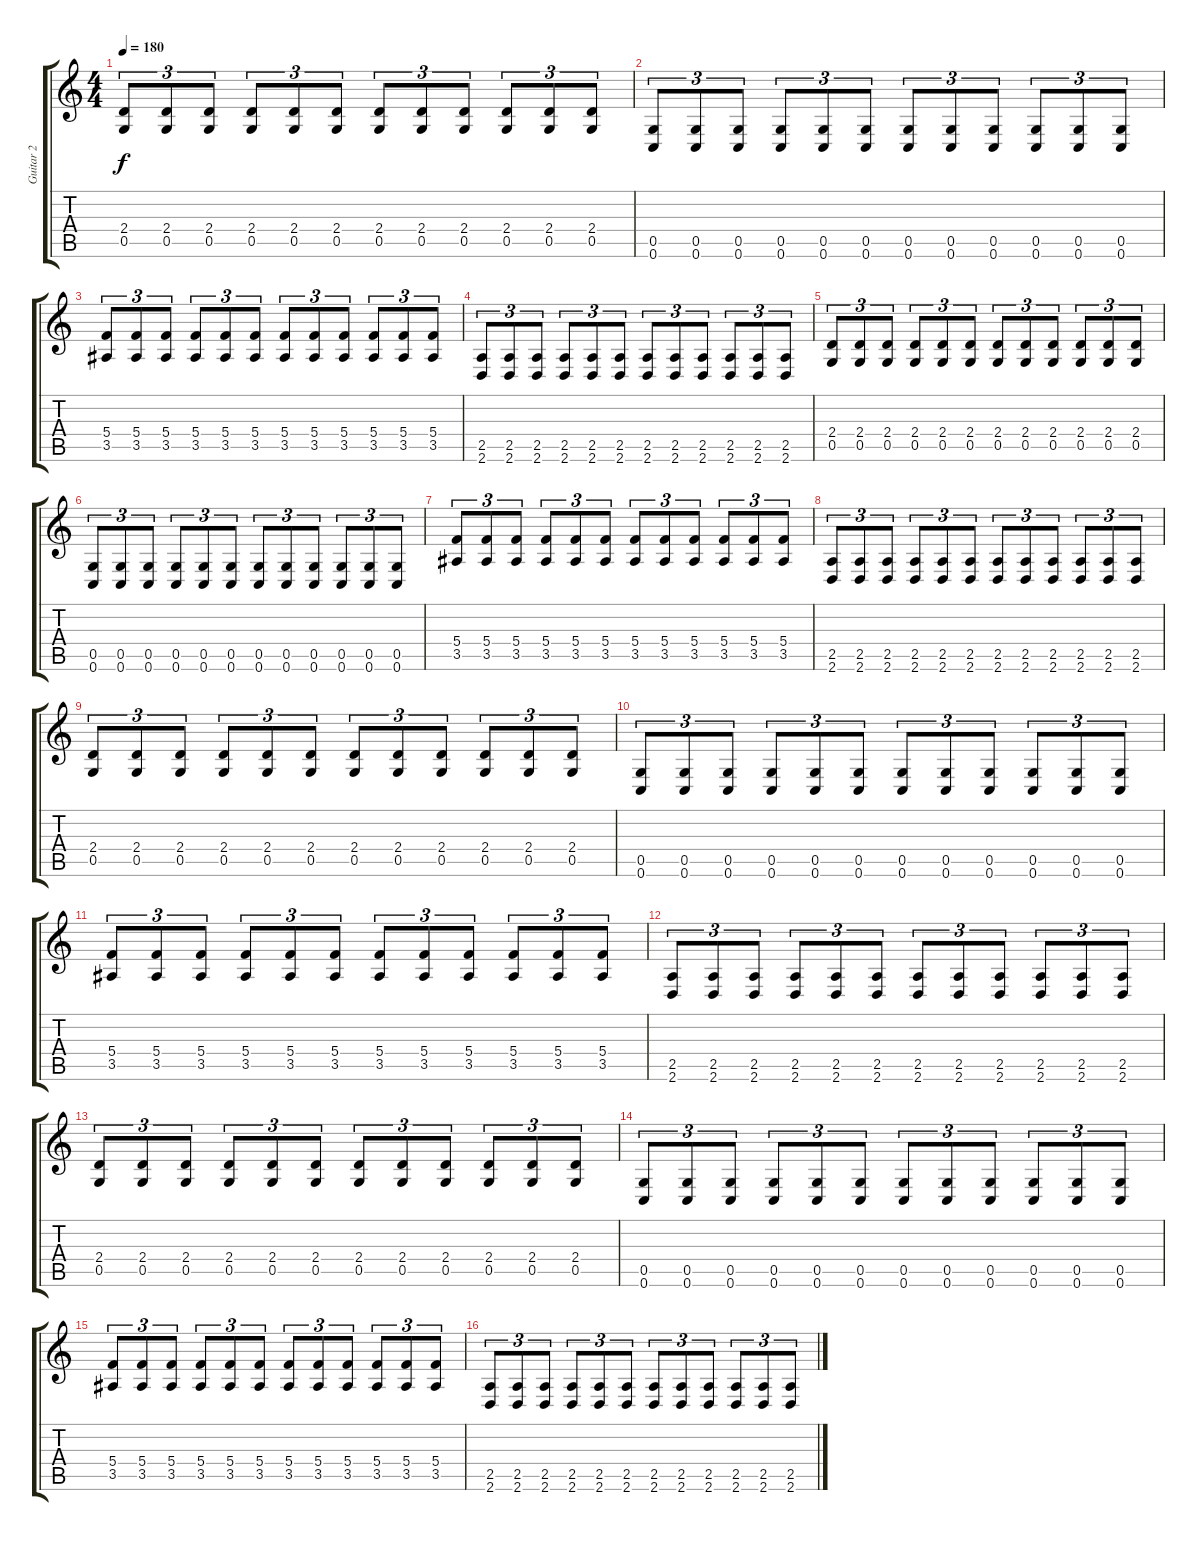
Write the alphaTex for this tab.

\track ("Guitar 2" "Guitar 2") {instrument distortionguitar}
\staff {score tabs}
\tuning (D4 A3 F3 C3 G2 C2) {hide}
\ts (4 4)
\tempo 180
\clef g2
\ks c
(2.4 0.5).8{tu (3 2) dy f} (2.4 0.5).8{tu (3 2)} (2.4 0.5).8{tu (3 2)} (2.4 0.5).8{tu (3 2)} (2.4 0.5).8{tu (3 2)} (2.4 0.5).8{tu (3 2)} (2.4 0.5).8{tu (3 2)} (2.4 0.5).8{tu (3 2)} (2.4 0.5).8{tu (3 2)} (2.4 0.5).8{tu (3 2)} (2.4 0.5).8{tu (3 2)} (2.4 0.5).8{tu (3 2)} |
(0.5 0.6).8{tu (3 2)} (0.5 0.6).8{tu (3 2)} (0.5 0.6).8{tu (3 2)} (0.5 0.6).8{tu (3 2)} (0.5 0.6).8{tu (3 2)} (0.5 0.6).8{tu (3 2)} (0.5 0.6).8{tu (3 2)} (0.5 0.6).8{tu (3 2)} (0.5 0.6).8{tu (3 2)} (0.5 0.6).8{tu (3 2)} (0.5 0.6).8{tu (3 2)} (0.5 0.6).8{tu (3 2)} |
(5.4 3.5).8{tu (3 2)} (5.4 3.5).8{tu (3 2)} (5.4 3.5).8{tu (3 2)} (5.4 3.5).8{tu (3 2)} (5.4 3.5).8{tu (3 2)} (5.4 3.5).8{tu (3 2)} (5.4 3.5).8{tu (3 2)} (5.4 3.5).8{tu (3 2)} (5.4 3.5).8{tu (3 2)} (5.4 3.5).8{tu (3 2)} (5.4 3.5).8{tu (3 2)} (5.4 3.5).8{tu (3 2)} |
(2.5 2.6).8{tu (3 2)} (2.5 2.6).8{tu (3 2)} (2.5 2.6).8{tu (3 2)} (2.5 2.6).8{tu (3 2)} (2.5 2.6).8{tu (3 2)} (2.5 2.6).8{tu (3 2)} (2.5 2.6).8{tu (3 2)} (2.5 2.6).8{tu (3 2)} (2.5 2.6).8{tu (3 2)} (2.5 2.6).8{tu (3 2)} (2.5 2.6).8{tu (3 2)} (2.5 2.6).8{tu (3 2)} |
(2.4 0.5).8{tu (3 2)} (2.4 0.5).8{tu (3 2)} (2.4 0.5).8{tu (3 2)} (2.4 0.5).8{tu (3 2)} (2.4 0.5).8{tu (3 2)} (2.4 0.5).8{tu (3 2)} (2.4 0.5).8{tu (3 2)} (2.4 0.5).8{tu (3 2)} (2.4 0.5).8{tu (3 2)} (2.4 0.5).8{tu (3 2)} (2.4 0.5).8{tu (3 2)} (2.4 0.5).8{tu (3 2)} |
(0.5 0.6).8{tu (3 2)} (0.5 0.6).8{tu (3 2)} (0.5 0.6).8{tu (3 2)} (0.5 0.6).8{tu (3 2)} (0.5 0.6).8{tu (3 2)} (0.5 0.6).8{tu (3 2)} (0.5 0.6).8{tu (3 2)} (0.5 0.6).8{tu (3 2)} (0.5 0.6).8{tu (3 2)} (0.5 0.6).8{tu (3 2)} (0.5 0.6).8{tu (3 2)} (0.5 0.6).8{tu (3 2)} |
(5.4 3.5).8{tu (3 2)} (5.4 3.5).8{tu (3 2)} (5.4 3.5).8{tu (3 2)} (5.4 3.5).8{tu (3 2)} (5.4 3.5).8{tu (3 2)} (5.4 3.5).8{tu (3 2)} (5.4 3.5).8{tu (3 2)} (5.4 3.5).8{tu (3 2)} (5.4 3.5).8{tu (3 2)} (5.4 3.5).8{tu (3 2)} (5.4 3.5).8{tu (3 2)} (5.4 3.5).8{tu (3 2)} |
(2.5 2.6).8{tu (3 2)} (2.5 2.6).8{tu (3 2)} (2.5 2.6).8{tu (3 2)} (2.5 2.6).8{tu (3 2)} (2.5 2.6).8{tu (3 2)} (2.5 2.6).8{tu (3 2)} (2.5 2.6).8{tu (3 2)} (2.5 2.6).8{tu (3 2)} (2.5 2.6).8{tu (3 2)} (2.5 2.6).8{tu (3 2)} (2.5 2.6).8{tu (3 2)} (2.5 2.6).8{tu (3 2)} |
(2.4 0.5).8{tu (3 2)} (2.4 0.5).8{tu (3 2)} (2.4 0.5).8{tu (3 2)} (2.4 0.5).8{tu (3 2)} (2.4 0.5).8{tu (3 2)} (2.4 0.5).8{tu (3 2)} (2.4 0.5).8{tu (3 2)} (2.4 0.5).8{tu (3 2)} (2.4 0.5).8{tu (3 2)} (2.4 0.5).8{tu (3 2)} (2.4 0.5).8{tu (3 2)} (2.4 0.5).8{tu (3 2)} |
(0.5 0.6).8{tu (3 2)} (0.5 0.6).8{tu (3 2)} (0.5 0.6).8{tu (3 2)} (0.5 0.6).8{tu (3 2)} (0.5 0.6).8{tu (3 2)} (0.5 0.6).8{tu (3 2)} (0.5 0.6).8{tu (3 2)} (0.5 0.6).8{tu (3 2)} (0.5 0.6).8{tu (3 2)} (0.5 0.6).8{tu (3 2)} (0.5 0.6).8{tu (3 2)} (0.5 0.6).8{tu (3 2)} |
(5.4 3.5).8{tu (3 2)} (5.4 3.5).8{tu (3 2)} (5.4 3.5).8{tu (3 2)} (5.4 3.5).8{tu (3 2)} (5.4 3.5).8{tu (3 2)} (5.4 3.5).8{tu (3 2)} (5.4 3.5).8{tu (3 2)} (5.4 3.5).8{tu (3 2)} (5.4 3.5).8{tu (3 2)} (5.4 3.5).8{tu (3 2)} (5.4 3.5).8{tu (3 2)} (5.4 3.5).8{tu (3 2)} |
(2.5 2.6).8{tu (3 2)} (2.5 2.6).8{tu (3 2)} (2.5 2.6).8{tu (3 2)} (2.5 2.6).8{tu (3 2)} (2.5 2.6).8{tu (3 2)} (2.5 2.6).8{tu (3 2)} (2.5 2.6).8{tu (3 2)} (2.5 2.6).8{tu (3 2)} (2.5 2.6).8{tu (3 2)} (2.5 2.6).8{tu (3 2)} (2.5 2.6).8{tu (3 2)} (2.5 2.6).8{tu (3 2)} |
(2.4 0.5).8{tu (3 2)} (2.4 0.5).8{tu (3 2)} (2.4 0.5).8{tu (3 2)} (2.4 0.5).8{tu (3 2)} (2.4 0.5).8{tu (3 2)} (2.4 0.5).8{tu (3 2)} (2.4 0.5).8{tu (3 2)} (2.4 0.5).8{tu (3 2)} (2.4 0.5).8{tu (3 2)} (2.4 0.5).8{tu (3 2)} (2.4 0.5).8{tu (3 2)} (2.4 0.5).8{tu (3 2)} |
(0.5 0.6).8{tu (3 2)} (0.5 0.6).8{tu (3 2)} (0.5 0.6).8{tu (3 2)} (0.5 0.6).8{tu (3 2)} (0.5 0.6).8{tu (3 2)} (0.5 0.6).8{tu (3 2)} (0.5 0.6).8{tu (3 2)} (0.5 0.6).8{tu (3 2)} (0.5 0.6).8{tu (3 2)} (0.5 0.6).8{tu (3 2)} (0.5 0.6).8{tu (3 2)} (0.5 0.6).8{tu (3 2)} |
(5.4 3.5).8{tu (3 2)} (5.4 3.5).8{tu (3 2)} (5.4 3.5).8{tu (3 2)} (5.4 3.5).8{tu (3 2)} (5.4 3.5).8{tu (3 2)} (5.4 3.5).8{tu (3 2)} (5.4 3.5).8{tu (3 2)} (5.4 3.5).8{tu (3 2)} (5.4 3.5).8{tu (3 2)} (5.4 3.5).8{tu (3 2)} (5.4 3.5).8{tu (3 2)} (5.4 3.5).8{tu (3 2)} |
(2.5 2.6).8{tu (3 2)} (2.5 2.6).8{tu (3 2)} (2.5 2.6).8{tu (3 2)} (2.5 2.6).8{tu (3 2)} (2.5 2.6).8{tu (3 2)} (2.5 2.6).8{tu (3 2)} (2.5 2.6).8{tu (3 2)} (2.5 2.6).8{tu (3 2)} (2.5 2.6).8{tu (3 2)} (2.5 2.6).8{tu (3 2)} (2.5 2.6).8{tu (3 2)} (2.5 2.6).8{tu (3 2)}
